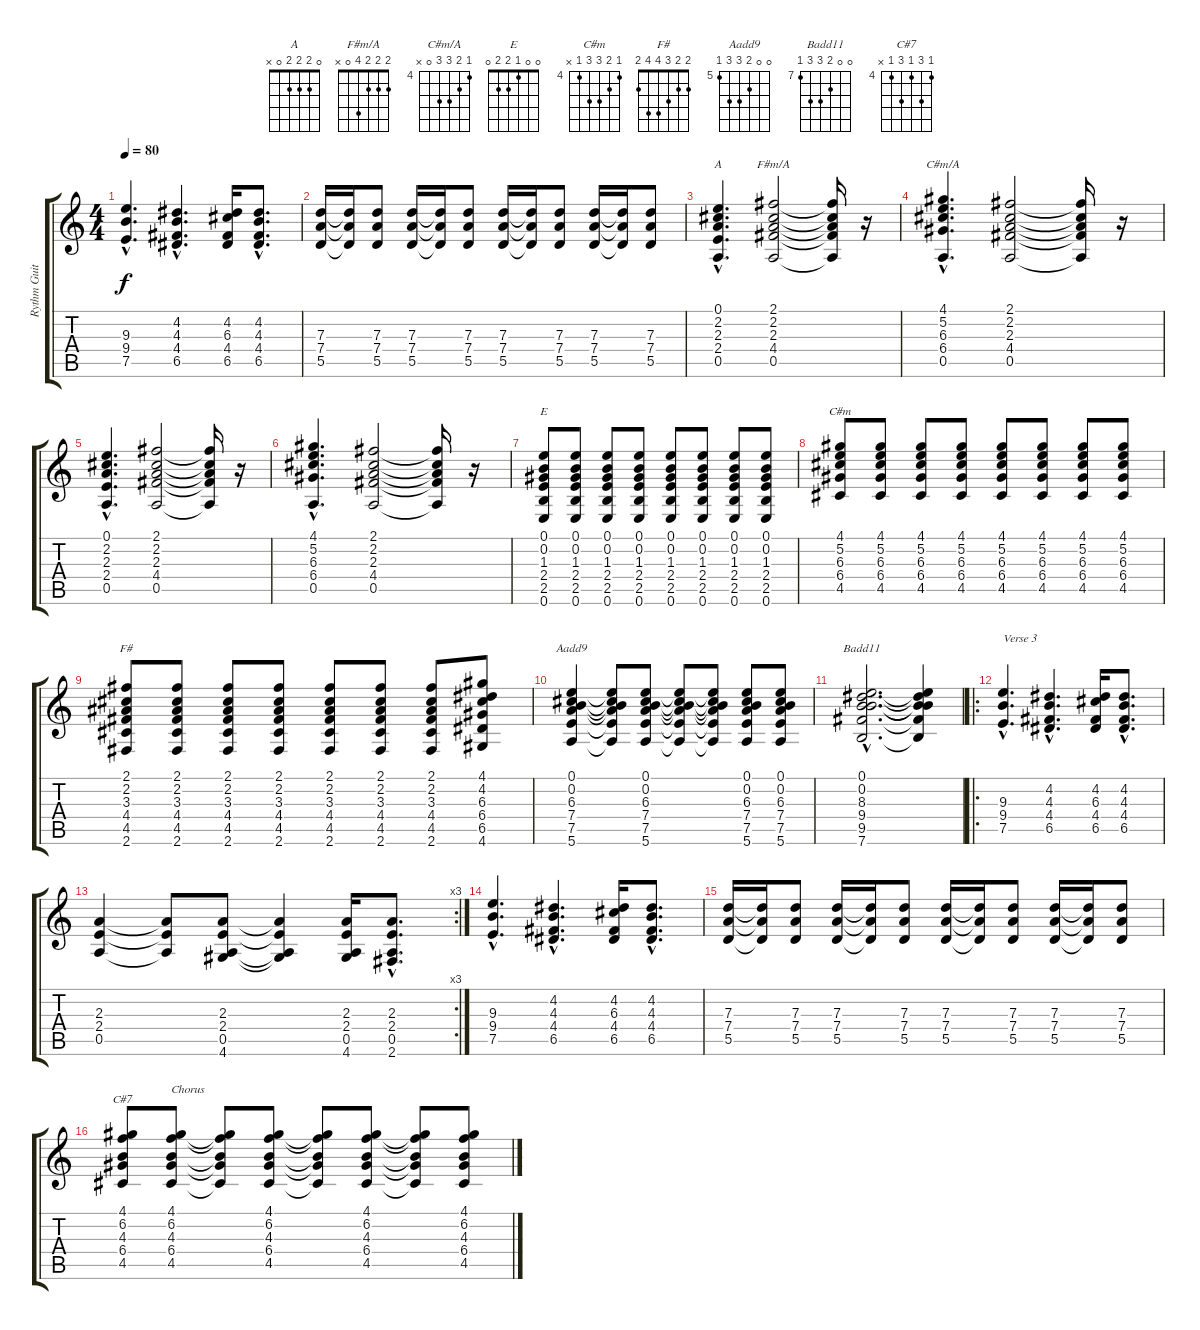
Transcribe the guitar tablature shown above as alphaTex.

\track ("Rythm Guitar" "Rythm Guit") {instrument electricguitarclean}
\staff {score tabs}
\tuning (E4 B3 G3 D3 A2 E2) {hide}
\chord ("A" 0 2 2 2 0 x)
\chord ("F#m/A" 2 2 2 4 0 x)
\chord ("C#m/A" 4 5 6 6 0 x) {firstfret 4}
\chord ("E" 0 0 1 2 2 0)
\chord ("C#m" 4 5 6 6 4 x) {firstfret 4}
\chord ("F#" 2 2 3 4 4 2)
\chord ("Aadd9" 0 0 6 7 7 5) {firstfret 5}
\chord ("Badd11" 0 0 8 9 9 7) {firstfret 7}
\chord ("C#7" 4 6 4 6 4 x) {firstfret 4}
\ts (4 4)
\tempo 80
\clef g2
\ks c
(9.3{hac} 9.4{hac} 7.5{hac}).4{d dy f} (4.2{hac} 4.3{hac} 4.4{hac} 6.5{hac}).4{d} (4.2 6.3 4.4 6.5).16 (4.2{hac} 4.3{hac} 4.4{hac} 6.5{hac}).8{d} |
(7.3 7.4 5.5).16 (7.3{t} 7.4{t} 5.5{t}).16 (7.3 7.4 5.5).8 (7.3 7.4 5.5).16 (7.3{t} 7.4{t} 5.5{t}).16 (7.3 7.4 5.5).8 (7.3 7.4 5.5).16 (7.3{t} 7.4{t} 5.5{t}).16 (7.3 7.4 5.5).8 (7.3 7.4 5.5).16 (7.3{t} 7.4{t} 5.5{t}).16 (7.3 7.4 5.5).8 |
(0.1{hac} 2.2{hac} 2.3{hac} 2.4{hac} 0.5{hac}).4{d ch "A"} (2.1 2.2 2.3 4.4 0.5).2{ch "F#m/A"} (2.1{t} 2.2{t} 2.3{t} 4.4{t} 0.5{t}).16 r.16 |
(4.1{hac} 5.2{hac} 6.3{hac} 6.4{hac} 0.5{hac}).4{d ch "C#m/A"} (2.1 2.2 2.3 4.4 0.5).2 (2.1{t} 2.2{t} 2.3{t} 4.4{t} 0.5{t}).16 r.16 |
(0.1{hac} 2.2{hac} 2.3{hac} 2.4{hac} 0.5{hac}).4{d} (2.1 2.2 2.3 4.4 0.5).2 (2.1{t} 2.2{t} 2.3{t} 4.4{t} 0.5{t}).16 r.16 |
(4.1{hac} 5.2{hac} 6.3{hac} 6.4{hac} 0.5{hac}).4{d} (2.1 2.2 2.3 4.4 0.5).2 (2.1{t} 2.2{t} 2.3{t} 4.4{t} 0.5{t}).16 r.16 |
(0.1 0.2 1.3 2.4 2.5 0.6).8{ch "E"} (0.1 0.2 1.3 2.4 2.5 0.6).8 (0.1 0.2 1.3 2.4 2.5 0.6).8 (0.1 0.2 1.3 2.4 2.5 0.6).8 (0.1 0.2 1.3 2.4 2.5 0.6).8 (0.1 0.2 1.3 2.4 2.5 0.6).8 (0.1 0.2 1.3 2.4 2.5 0.6).8 (0.1 0.2 1.3 2.4 2.5 0.6).8 |
(4.1 5.2 6.3 6.4 4.5).8{ch "C#m"} (4.1 5.2 6.3 6.4 4.5).8 (4.1 5.2 6.3 6.4 4.5).8 (4.1 5.2 6.3 6.4 4.5).8 (4.1 5.2 6.3 6.4 4.5).8 (4.1 5.2 6.3 6.4 4.5).8 (4.1 5.2 6.3 6.4 4.5).8 (4.1 5.2 6.3 6.4 4.5).8 |
(2.1 2.2 3.3 4.4 4.5 2.6).8{ch "F#"} (2.1 2.2 3.3 4.4 4.5 2.6).8 (2.1 2.2 3.3 4.4 4.5 2.6).8 (2.1 2.2 3.3 4.4 4.5 2.6).8 (2.1 2.2 3.3 4.4 4.5 2.6).8 (2.1 2.2 3.3 4.4 4.5 2.6).8 (2.1 2.2 3.3 4.4 4.5 2.6).8 (4.1 4.2 6.3 6.4 6.5 4.6).8 |
(0.1 0.2 6.3 7.4 7.5 5.6).4{ch "Aadd9"} (0.1{t} 0.2{t} 6.3{t} 7.4{t} 7.5{t} 5.6{t}).8 (0.1 0.2 6.3 7.4 7.5 5.6).8 (0.1{t} 0.2{t} 6.3{t} 7.4{t} 7.5{t} 5.6{t}).8 (0.1{t} 0.2{t} 6.3{t} 7.4{t} 7.5{t} 5.6{t}).8 (0.1 0.2 6.3 7.4 7.5 5.6).8 (0.1 0.2 6.3 7.4 7.5 5.6).8 |
(0.1{hac} 0.2{hac} 8.3{hac} 9.4{hac} 9.5{hac} 7.6{hac}).2{d ch "Badd11"} (0.1{t} 0.2{t} 8.3{t} 9.4{t} 9.5{t} 7.6{t}).4 |
\ro
(9.3{hac} 9.4{hac} 7.5{hac}).4{d txt "Verse 3"} (4.2{hac} 4.3{hac} 4.4{hac} 6.5{hac}).4{d} (4.2 6.3 4.4 6.5).16 (4.2{hac} 4.3{hac} 4.4{hac} 6.5{hac}).8{d} |
\rc 3
(2.3 2.4 0.5).4 (2.3{t} 2.4{t} 0.5{t}).8 (2.3 2.4 0.5 4.6).8 (2.3{t} 2.4{t} 0.5{t} 4.6{t}).4 (2.3 2.4 0.5 4.6).16 (2.3{hac} 2.4{hac} 0.5{hac} 2.6{hac}).8{d} |
(9.3{hac} 9.4{hac} 7.5{hac}).4{d} (4.2{hac} 4.3{hac} 4.4{hac} 6.5{hac}).4{d} (4.2 6.3 4.4 6.5).16 (4.2{hac} 4.3{hac} 4.4{hac} 6.5{hac}).8{d} |
(7.3 7.4 5.5).16 (7.3{t} 7.4{t} 5.5{t}).16 (7.3 7.4 5.5).8 (7.3 7.4 5.5).16 (7.3{t} 7.4{t} 5.5{t}).16 (7.3 7.4 5.5).8 (7.3 7.4 5.5).16 (7.3{t} 7.4{t} 5.5{t}).16 (7.3 7.4 5.5).8 (7.3 7.4 5.5).16 (7.3{t} 7.4{t} 5.5{t}).16 (7.3 7.4 5.5).8 |
(4.1 6.2 4.3 6.4 4.5).8{ch "C#7"} (4.1 6.2 4.3 6.4 4.5).8{txt "Chorus"} (4.1{t} 6.2{t} 4.3{t} 6.4{t} 4.5{t}).8 (4.1 6.2 4.3 6.4 4.5).8 (4.1{t} 6.2{t} 4.3{t} 6.4{t} 4.5{t}).8 (4.1 6.2 4.3 6.4 4.5).8 (4.1{t} 6.2{t} 4.3{t} 6.4{t} 4.5{t}).8 (4.1 6.2 4.3 6.4 4.5).8
